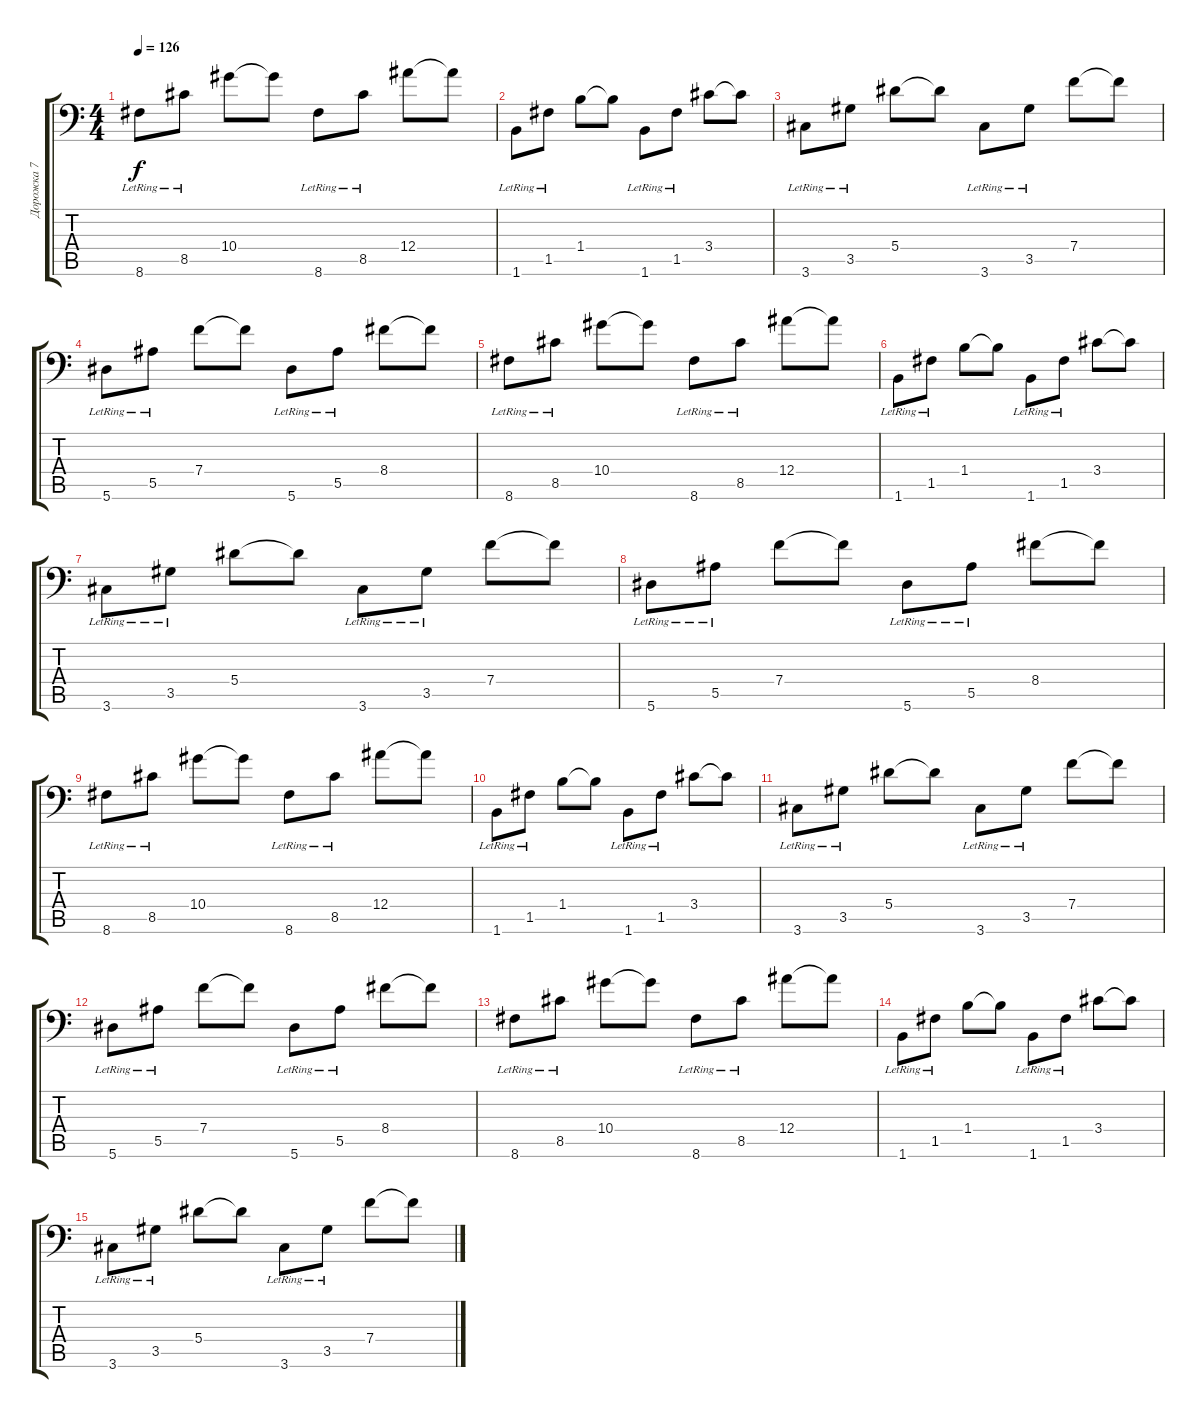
\track ("Дорожка 7" "Дорожка 7") {instrument overdrivenguitar}
\staff {score tabs}
\tuning (C4 G3 Eb3 Bb2 F2 Bb1) {hide}
\ts (4 4)
\tempo 126
\clef f4
\ks c
8.6{lr}.8{dy f} 8.5{lr}.8 10.4.8 10.4{t}.8 8.6{lr}.8 8.5{lr}.8 12.4.8 12.4{t}.8 |
1.6{lr}.8 1.5{lr}.8 1.4.8 1.4{t}.8 1.6{lr}.8 1.5{lr}.8 3.4.8 3.4{t}.8 |
3.6{lr}.8 3.5{lr}.8 5.4.8 5.4{t}.8 3.6{lr}.8 3.5{lr}.8 7.4.8 7.4{t}.8 |
5.6{lr}.8 5.5{lr}.8 7.4.8 7.4{t}.8 5.6{lr}.8 5.5{lr}.8 8.4.8 8.4{t}.8 |
8.6{lr}.8 8.5{lr}.8 10.4.8 10.4{t}.8 8.6{lr}.8 8.5{lr}.8 12.4.8 12.4{t}.8 |
1.6{lr}.8 1.5{lr}.8 1.4.8 1.4{t}.8 1.6{lr}.8 1.5{lr}.8 3.4.8 3.4{t}.8 |
3.6{lr}.8 3.5{lr}.8 5.4.8 5.4{t}.8 3.6{lr}.8 3.5{lr}.8 7.4.8 7.4{t}.8 |
5.6{lr}.8 5.5{lr}.8 7.4.8 7.4{t}.8 5.6{lr}.8 5.5{lr}.8 8.4.8 8.4{t}.8 |
8.6{lr}.8 8.5{lr}.8 10.4.8 10.4{t}.8 8.6{lr}.8 8.5{lr}.8 12.4.8 12.4{t}.8 |
1.6{lr}.8 1.5{lr}.8 1.4.8 1.4{t}.8 1.6{lr}.8 1.5{lr}.8 3.4.8 3.4{t}.8 |
3.6{lr}.8 3.5{lr}.8 5.4.8 5.4{t}.8 3.6{lr}.8 3.5{lr}.8 7.4.8 7.4{t}.8 |
5.6{lr}.8 5.5{lr}.8 7.4.8 7.4{t}.8 5.6{lr}.8 5.5{lr}.8 8.4.8 8.4{t}.8 |
8.6{lr}.8 8.5{lr}.8 10.4.8 10.4{t}.8 8.6{lr}.8 8.5{lr}.8 12.4.8 12.4{t}.8 |
1.6{lr}.8 1.5{lr}.8 1.4.8 1.4{t}.8 1.6{lr}.8 1.5{lr}.8 3.4.8 3.4{t}.8 |
3.6{lr}.8 3.5{lr}.8 5.4.8 5.4{t}.8 3.6{lr}.8 3.5{lr}.8 7.4.8 7.4{t}.8
